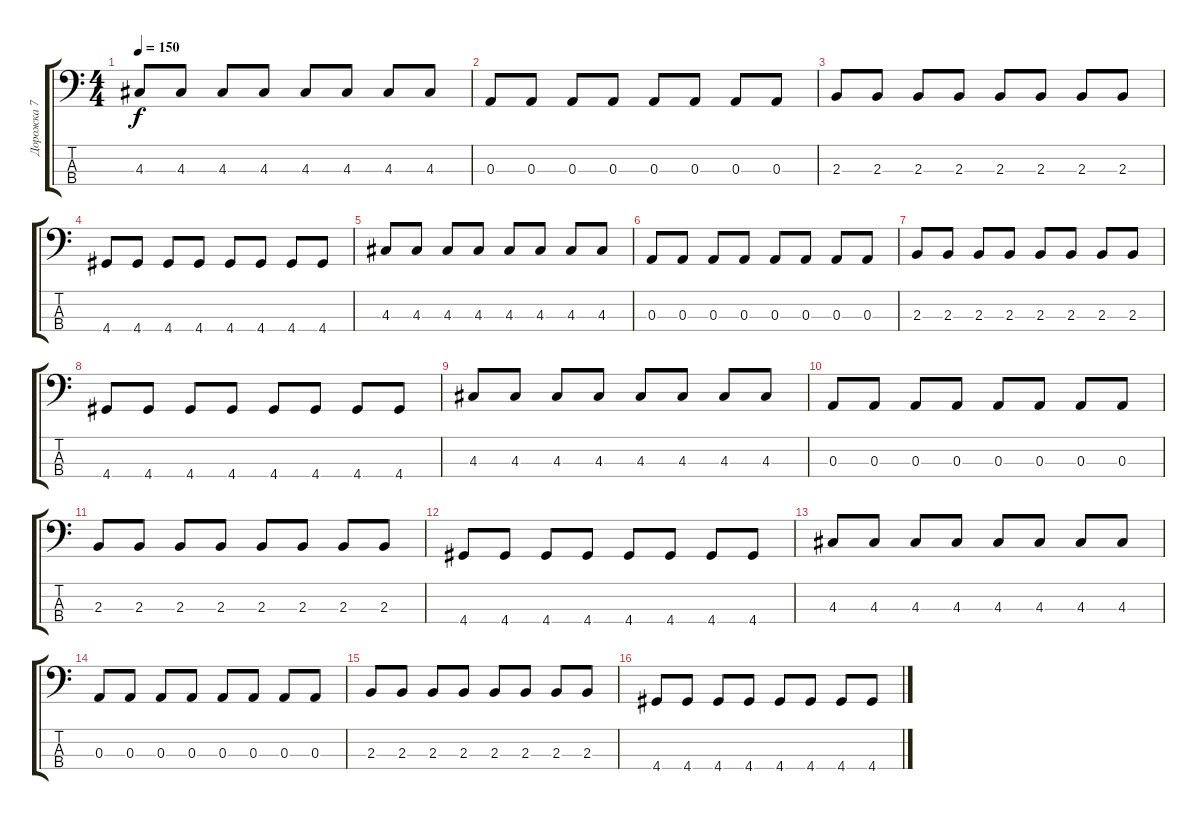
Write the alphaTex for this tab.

\track ("Дорожка 7" "Дорожка 7") {instrument electricbasspick}
\staff {score tabs}
\tuning (G2 D2 A1 E1) {hide}
\ts (4 4)
\tempo 150
\clef f4
\ks c
4.3.8{dy f} 4.3.8 4.3.8 4.3.8 4.3.8 4.3.8 4.3.8 4.3.8 |
0.3.8 0.3.8 0.3.8 0.3.8 0.3.8 0.3.8 0.3.8 0.3.8 |
2.3.8 2.3.8 2.3.8 2.3.8 2.3.8 2.3.8 2.3.8 2.3.8 |
4.4.8 4.4.8 4.4.8 4.4.8 4.4.8 4.4.8 4.4.8 4.4.8 |
4.3.8 4.3.8 4.3.8 4.3.8 4.3.8 4.3.8 4.3.8 4.3.8 |
0.3.8 0.3.8 0.3.8 0.3.8 0.3.8 0.3.8 0.3.8 0.3.8 |
2.3.8 2.3.8 2.3.8 2.3.8 2.3.8 2.3.8 2.3.8 2.3.8 |
4.4.8 4.4.8 4.4.8 4.4.8 4.4.8 4.4.8 4.4.8 4.4.8 |
4.3.8 4.3.8 4.3.8 4.3.8 4.3.8 4.3.8 4.3.8 4.3.8 |
0.3.8 0.3.8 0.3.8 0.3.8 0.3.8 0.3.8 0.3.8 0.3.8 |
2.3.8 2.3.8 2.3.8 2.3.8 2.3.8 2.3.8 2.3.8 2.3.8 |
4.4.8 4.4.8 4.4.8 4.4.8 4.4.8 4.4.8 4.4.8 4.4.8 |
4.3.8 4.3.8 4.3.8 4.3.8 4.3.8 4.3.8 4.3.8 4.3.8 |
0.3.8 0.3.8 0.3.8 0.3.8 0.3.8 0.3.8 0.3.8 0.3.8 |
2.3.8 2.3.8 2.3.8 2.3.8 2.3.8 2.3.8 2.3.8 2.3.8 |
4.4.8 4.4.8 4.4.8 4.4.8 4.4.8 4.4.8 4.4.8 4.4.8
